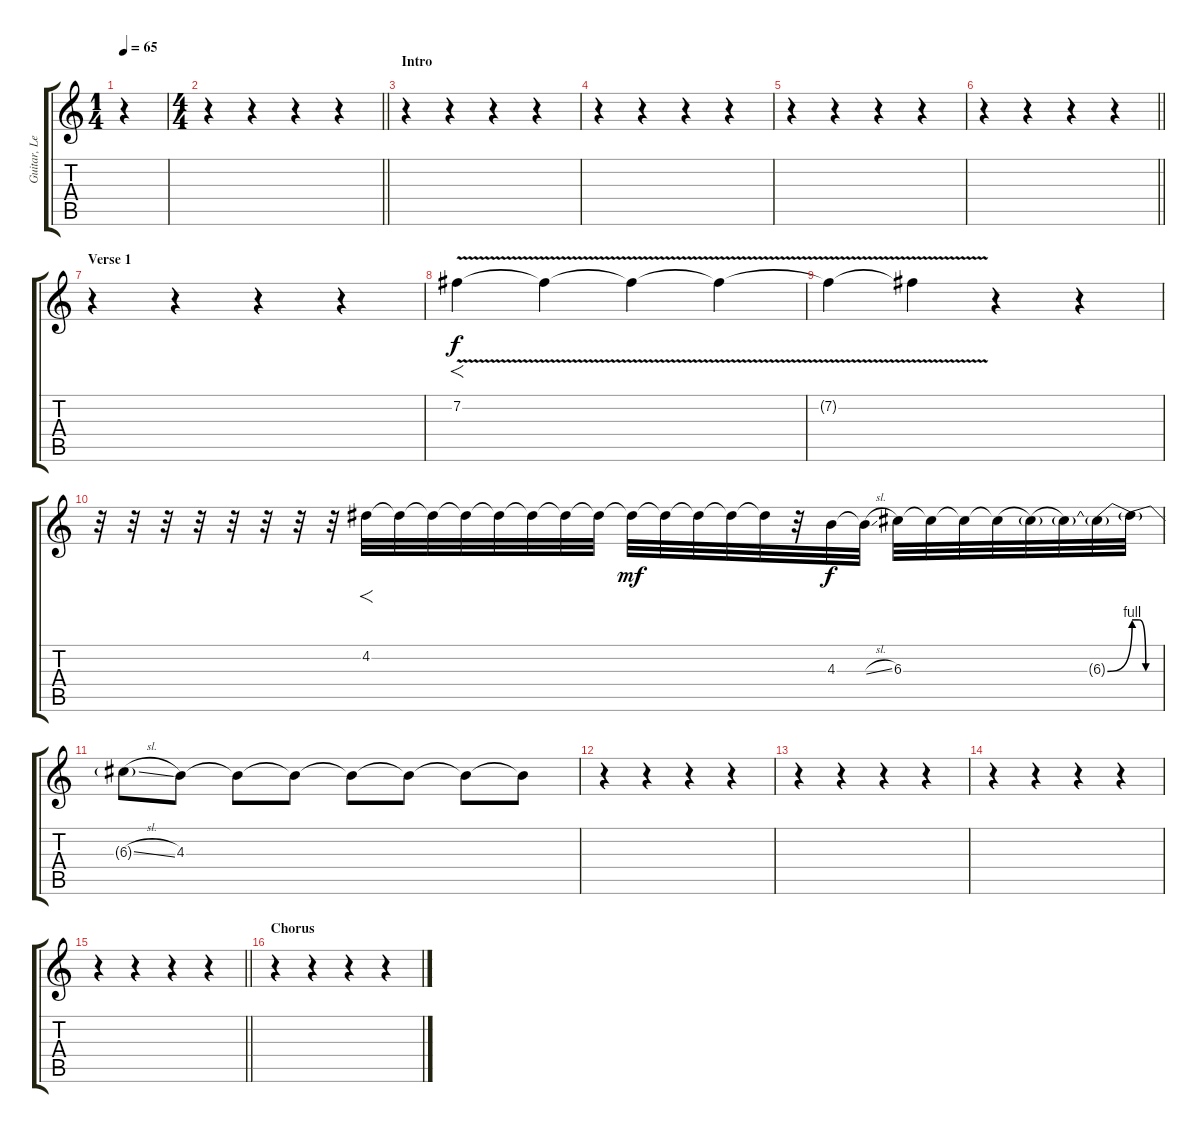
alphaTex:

\track ("Guitar, Lead" "Guitar, Le") {mute instrument overdrivenguitar}
\staff {score tabs}
\tuning (E4 B3 G3 D3 A2 E2) {hide}
\voice
\ts (1 4)
\tempo 65
\clef g2
\ks c
r.4{dy f instrument overdrivenguitar} |
\ts (4 4)
\barLineRight lightlight
r.4 r.4 r.4 r.4 |
\section ("" "Intro")
r.4 r.4 r.4 r.4 |
r.4 r.4 r.4 r.4 |
r.4 r.4 r.4 r.4 |
\barLineRight lightlight
r.4 r.4 r.4 r.4 |
\section ("" "Verse 1")
r.4 r.4 r.4 r.4 |
7.2{v}.4{f} 7.2{v t}.4 7.2{v t}.4 7.2{v t}.4 |
7.2{v t}.4 7.2{v t}.4 r.4 r.4 |
r.32 r.32 r.32 r.32 r.32 r.32 r.32 r.32 4.2.32{f} 4.2{t}.32 4.2{t}.32 4.2{t}.32 4.2{t}.32 4.2{t}.32 4.2{t}.32 4.2{t}.32 4.2{t}.32{dy mf} 4.2{t}.32 4.2{t}.32 4.2{t}.32 4.2{t}.32 r.32 4.3.32{dy f} 4.3{sl t}.32 6.3.32 6.3{t}.32 6.3{t}.32 6.3{be (hold 0 0 60 0) t}.32 6.3{be (hold 0 0 60 0) t}.32 6.3{t}.32 6.3{be (bend 0 0 60 4) t}.32 6.3{be (custom 0 4 15 4 30 0 60 0) t}.32 |
6.3{be (hold 0 0 60 0) sl t}.8 4.3.8 4.3{t}.8 4.3{t}.8 4.3{t}.8 4.3{t}.8 4.3{t}.8 4.3{t}.8 |
r.4 r.4 r.4 r.4 |
r.4 r.4 r.4 r.4 |
r.4 r.4 r.4 r.4 |
\barLineRight lightlight
r.4 r.4 r.4 r.4 |
\section ("" "Chorus")
r.4 r.4 r.4 r.4
\voice
\clef g2
\ottava regular
\simile none
\ks c
r.4{dy f} |
\barLineRight lightlight
|
|
|
|
\barLineRight lightlight
|
|
|
|
|
|
|
|
|
\barLineRight lightlight
|
